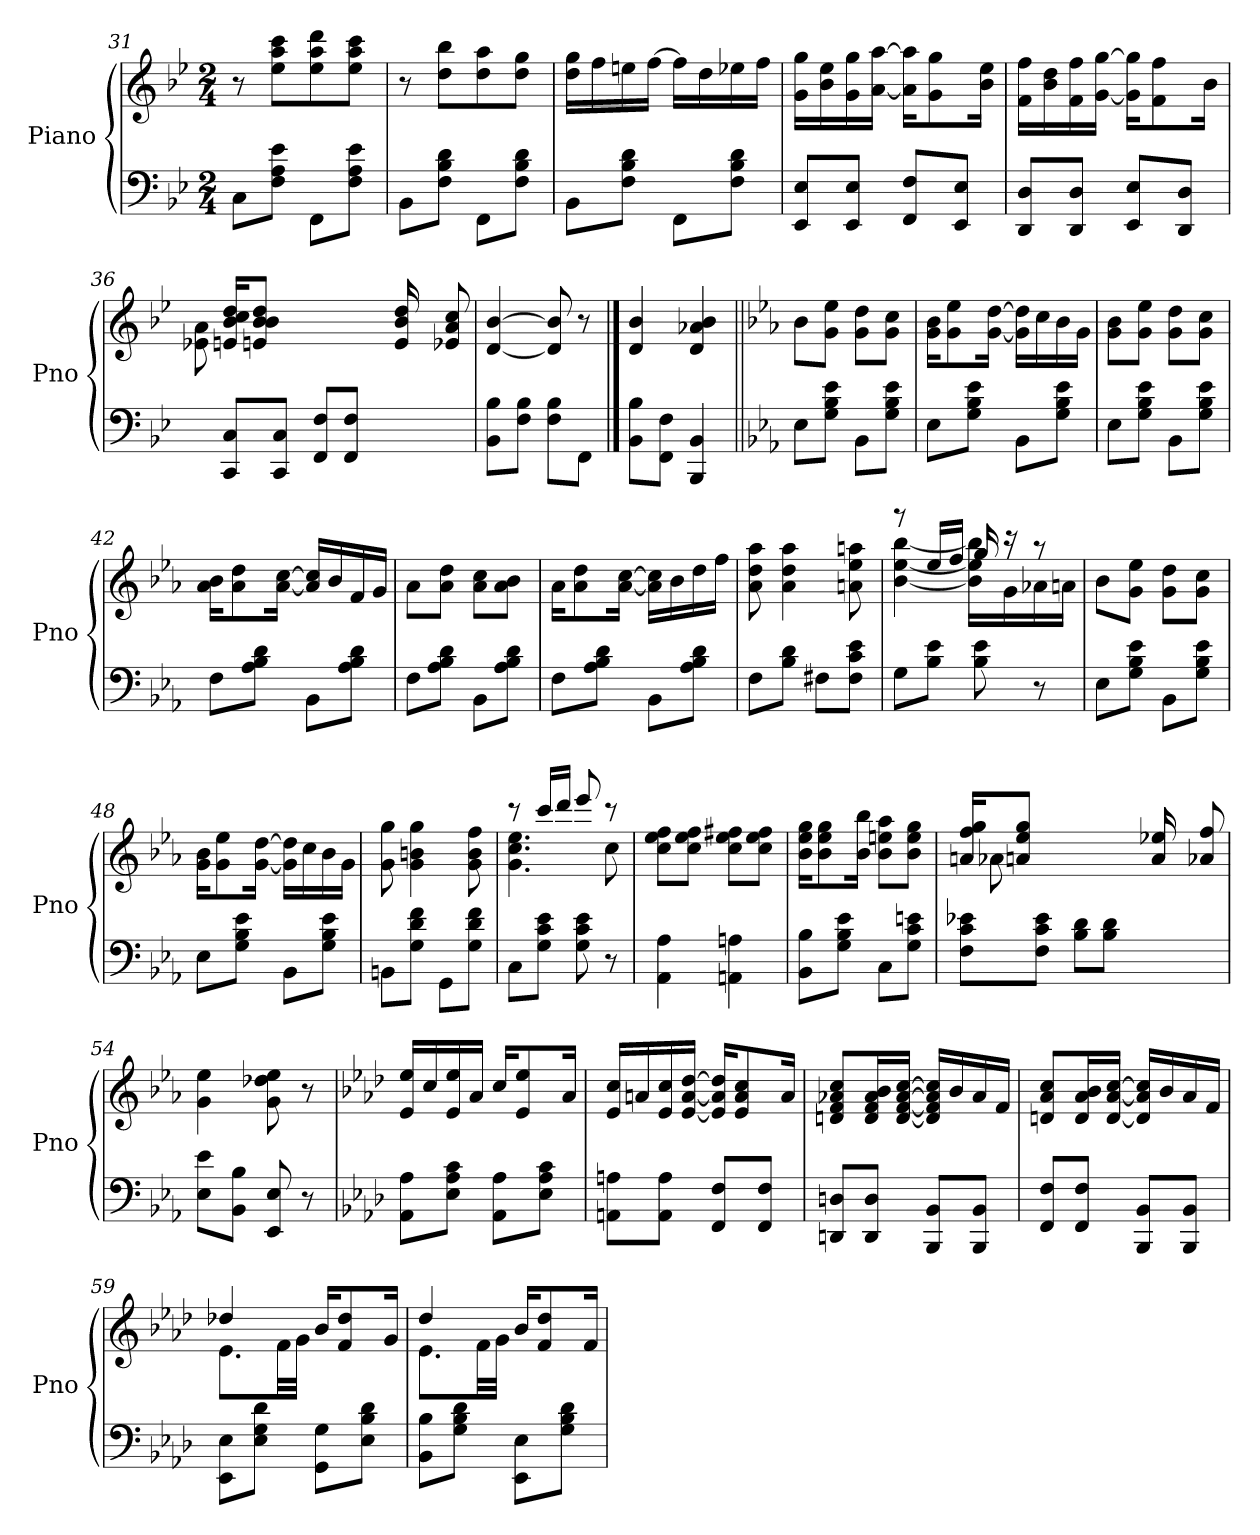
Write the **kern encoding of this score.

**kern	**kern
*part2	*part1
*staff2	*staff1
*I"Piano	*I"Piano
*I'Pno	*I'Pno
!!LO:PB:g=z
*clefF4	*clefG2
*k[b-e-]	*k[b-e-]
*M2/4	*M2/4
=31	=31
8C\L	8r
8F\ 8A\ 8e-\J	8ee-\ 8aa\ 8ccc\L
8FF\L	8ee-\ 8aa\ 8ddd\
8F\ 8A\ 8e-\J	8ee-\ 8aa\ 8ccc\J
=32	=32
8BB-\L	8r
8F\ 8B-\ 8d\J	8dd\ 8bb-\L
8FF\L	8dd\ 8aa\
8F\ 8B-\ 8d\J	8dd\ 8gg\J
=33	=33
8BB-\L	16dd\ 16gg\LL
.	16ff\
8F\ 8B-\ 8d\J	16een\
.	[16ff\JJ
8FF\L	16ff\LL]
.	16dd\
8F\ 8B-\ 8d\J	16ee-X\
.	16ff\JJ
=34	=34
8EE-/ 8E-/L	16g\ 16gg\LL
.	16b-\ 16ee-\
8EE-/ 8E-/J	16g\ 16gg\
.	[16a\ [16aa\JJ
8FF/ 8F/L	16a\] 16aa\]KL
.	8g\ 8gg\
8EE-/ 8E-/J	.
.	16b-\ 16ee-\Jk
=35	=35
8DD/ 8D/L	16f\ 16ff\LL
.	16b-\ 16dd\
8DD/ 8D/J	16f\ 16ff\
.	[16g\ [16gg\JJ
8EE-/ 8E-/L	16g\] 16gg\]KL
.	8f\ 8ff\
8DD/ 8D/J	.
.	16b-\Jk
!!LO:LB:g=z
=36	=36
*	*^
8CC/ 8C/L	16en/ 16b-/ 16cc/ 16dd/KL	8e-X\ 8a\
.	8en/ 8b-/ 8b-/ 8dd/J	.
8CC/ 8C/J	.	4.ryy
.	4.ryy	.
8FF/ 8F/L	.	.
8FF/ 8F/J	.	.
4.ryy	.	4.ryy
.	16e/ 16b-/ 16dd/	.
.	8ryy	.
.	8e-X/ 8a/ 8cc/	.
*	*v	*v
=37	=37
8BB-\ 8B-\L	[4d/ [4b-/
8F\ 8B-\J	.
8F\ 8B-\L	8d/] 8b-/]
8FF\J	8r
==38	==38
8BB-\ 8B-\L	4d/ 4b-/
8FF\ 8F\J	.
4BBB-/ 4BB-/	4d/ 4a-X/ 4b-/
=39||	=39||
*k[b-e-a-]	*k[b-e-a-]
8E-\L	8b-\L
8G\ 8B-\ 8e-\J	8g\ 8ee-\J
8BB-\L	8g\ 8dd\L
8G\ 8B-\ 8e-\J	8g\ 8cc\J
=40	=40
8E-\L	16g\ 16b-\KL
.	8g\ 8ee-\
8G\ 8B-\ 8e-\J	.
.	[16g\ [16dd\Jk
8BB-\L	16g\] 16dd\]LL
.	16cc\
8G\ 8B-\ 8e-\J	16b-\
.	16g\JJ
=41	=41
8E-\L	8g\ 8b-\L
8G\ 8B-\ 8e-\J	8g\ 8ee-\J
8BB-\L	8g\ 8dd\L
8G\ 8B-\ 8e-\J	8g\ 8cc\J
!!LO:LB:g=z
=42	=42
8F\L	16a-\ 16b-\KL
.	8a-\ 8dd\
8A-\ 8B-\ 8d\J	.
.	[16a-\ [16cc\Jk
8BB-\L	16a-/] 16cc/]LL
.	16b-/
8A-\ 8B-\ 8d\J	16f/
.	16g/JJ
=43	=43
8F\L	8a-\L
8A-\ 8B-\ 8d\J	8a-\ 8dd\J
8BB-\L	8a-\ 8cc\L
8A-\ 8B-\ 8d\J	8a-\ 8b-\J
=44	=44
8F\L	16a-\KL
.	8a-\ 8dd\
8A-\ 8B-\ 8d\J	.
.	[16a-\ [16cc\Jk
8BB-\L	16a-\] 16cc\]LL
.	16b-\
8A-\ 8B-\ 8d\J	16dd\
.	16ff\JJ
=45	=45
8F\L	8a-\ 8dd\ 8aa-\
8B-\ 8d\J	4a-\ 4dd\ 4aa-\
8F#X\L	.
8F#\ 8c\ 8e-\J	8an\ 8ee-\ 8aan\
=46	=46
*	*^
8G\L	8r	[4b-\ [4ee-\ [4bb-\
8B-\ 8e-\J	16ee-/LL	.
.	16ff/JJ	.
8B-\ 8e-\	16gg/	16b-\] 16ee-\] 16bb-\]LL
.	16r	16g\
8r	8r	16a-X\
.	.	16an\JJ
*	*v	*v
=47	=47
8E-\L	8b-\L
8G\ 8B-\ 8e-\J	8g\ 8ee-\J
8BB-\L	8g\ 8dd\L
8G\ 8B-\ 8e-\J	8g\ 8cc\J
!!LO:LB:g=z
=48	=48
8E-\L	16g\ 16b-\KL
.	8g\ 8ee-\
8G\ 8B-\ 8e-\J	.
.	[16g\ [16dd\Jk
8BB-\L	16g\] 16dd\]LL
.	16cc\
8G\ 8B-\ 8e-\J	16b-\
.	16g\JJ
=49	=49
8BBn\L	8g\ 8gg\
8G\ 8d\ 8f\J	4g\ 4bn\ 4gg\
8GG\L	.
8G\ 8d\ 8f\J	8g\ 8b\ 8ff\
=50	=50
*	*^
8C\L	8r	4.g\ 4.cc\ 4.ee-\
8G\ 8c\ 8e-\J	16ccc/LL	.
.	16ddd/JJ	.
8G\ 8c\ 8e-\	8eee-/	.
8r	8r	8cc\
*	*v	*v
=51	=51
4AA-\ 4A-\	8cc\ 8ee-\ 8ff\L
.	8cc\ 8ee-\ 8ff\J
4AAn\ 4An\	8cc\ 8ee-\ 8ff#X\L
.	8cc\ 8ee-\ 8ff#\J
=52	=52
8BB-\ 8B-\L	16b-\ 16ee-\ 16gg\KL
.	8b-\ 8ee-\ 8gg\
8G\ 8B-\ 8e-\J	.
.	16b-\ 16bb-\Jk
8C\L	8b-\ 8een\ 8aa-\L
8G\ 8c\ 8en\J	8b-\ 8ee\ 8gg\J
=53	=53
*	*^
8F\ 8c\ 8e-X\L	16an/ 16ff/ 16gg/KL	8a-X\
.	8an/ 8ee-/ 8gg/J	.
8F\ 8c\ 8e-\J	.	4.ryy
.	4.ryy	.
8B-\ 8d\L	.	.
8B-\ 8d\J	.	.
4.ryy	.	4.ryy
.	16a/ 16ee-X/	.
.	8ryy	.
.	8a-X/ 8ff/	.
*	*v	*v
!!LO:LB:g=z
=54	=54
8E-\ 8e-\L	4g\ 4ee-\
8BB-\ 8B-\J	.
8EE-/ 8E-/	8g\ 8dd-X\ 8ee-\
8r	8r
=55	=55
*k[b-e-a-d-]	*k[b-e-a-d-]
8AA-\ 8A-\L	16e-/ 16ee-/LL
.	16cc/
8E-\ 8A-\ 8c\J	16e-/ 16ee-/
.	16a-/JJ
8AA-\ 8A-\L	16cc/KL
.	8e-/ 8ee-/
8E-\ 8A-\ 8c\J	.
.	16a-/Jk
=56	=56
8AAn\ 8An\L	16e-/ 16cc/LL
.	16an/
8AA\ 8A\J	16e-/ 16cc/
.	[16e-/ [16a/ [16dd-/JJ
8FF/ 8F/L	16e-/] 16a/] 16dd-/]KL
.	8e-/ 8a/ 8cc/
8FF/ 8F/J	.
.	16a/Jk
=57	=57
8DDn/ 8Dn/L	8dn/ 8f/ 8a-X/ 8cc/L
8DD/ 8D/J	16d/ 16f/ 16a-/ 16b-/L
.	[16d/ [16f/ [16a-/ [16cc/JJ
8BBB-/ 8BB-/L	16d/] 16f/] 16a-/] 16cc/]LL
.	16b-/
8BBB-/ 8BB-/J	16a-/
.	16f/JJ
=58	=58
8FF/ 8F/L	8dn/ 8a-/ 8cc/L
8FF/ 8F/J	16d/ 16a-/ 16b-/L
.	[16d/ [16a-/ [16cc/JJ
8BBB-/ 8BB-/L	16d/] 16a-/] 16cc/]LL
.	16b-/
8BBB-/ 8BB-/J	16a-/
.	16f/JJ
!!LO:LB:g=z
=59	=59
*	*^
8EE-\ 8E-\L	4dd-X/	8.e-\L
8E-\ 8G\ 8d-\J	.	.
.	.	32f\LL
.	.	32g\JJJ
8GG\ 8G\L	16b-/KL	4ryy
.	8f/ 8dd-/	.
8E-\ 8B-\ 8d-\J	.	.
.	16g/Jk	.
=60	=60	=60
8BB-\ 8B-\L	4dd-/	8.e-\L
8G\ 8B-\ 8d-\J	.	.
.	.	32f\LL
.	.	32g\JJJ
8EE-\ 8E-\L	16b-/KL	4ryy
.	8f/ 8dd-/	.
8G\ 8B-\ 8d-\J	.	.
.	16f/Jk	.
*	*v	*v
=	=
*-	*-
